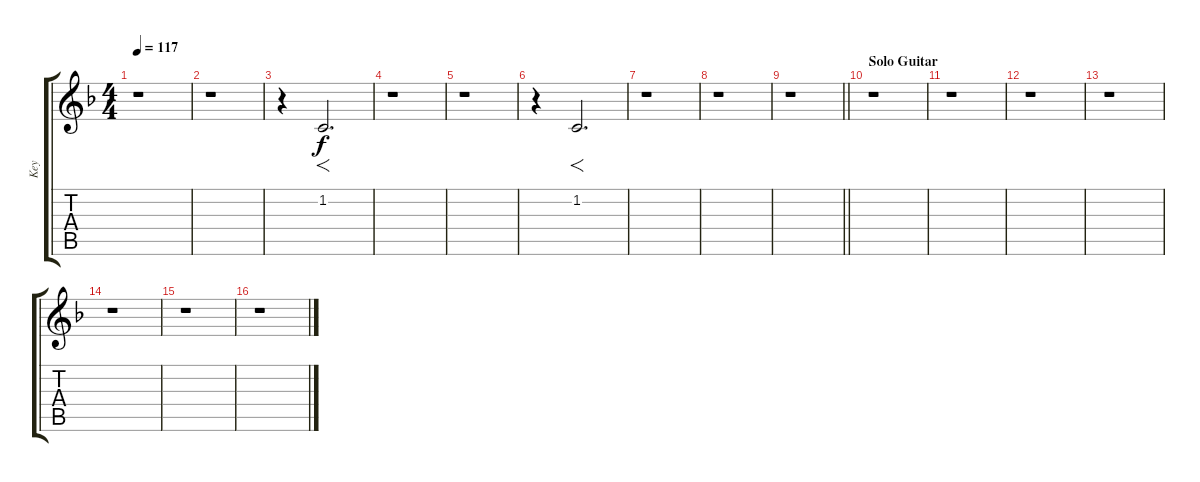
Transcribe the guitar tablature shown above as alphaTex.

\track ("Key" "Key") {instrument stringensemble1}
\staff {score tabs}
\tuning (E4 B3 G3 D3 A2 E2) {hide}
\ts (4 4)
\tempo 117
\clef g2
\ks f
r.1{dy f} |
r.1 |
r.4 1.2.2{f d volume 16 balance 8} |
r.1 |
r.1 |
r.4 1.2.2{f d volume 16 balance 8} |
r.1 |
r.1 |
\barLineRight lightlight
r.1 |
\section ("" "Solo Guitar")
r.1 |
r.1 |
r.1 |
r.1 |
r.1 |
r.1 |
r.1
